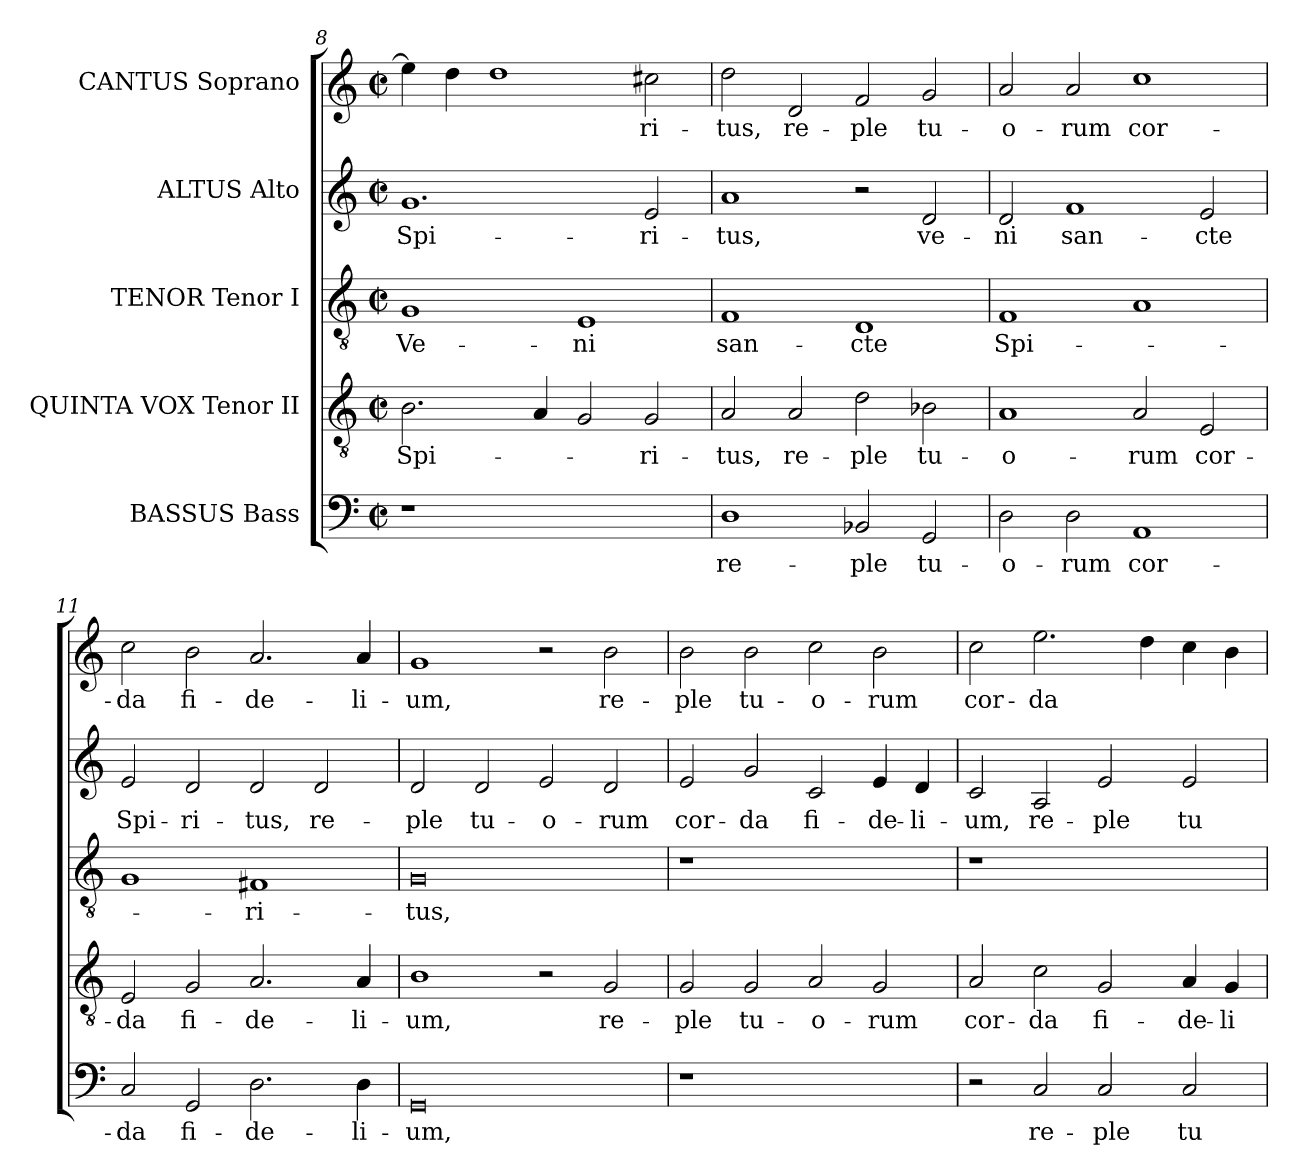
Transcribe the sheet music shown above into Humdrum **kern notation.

**kern	**text	**kern	**text	**kern	**text	**kern	**text	**kern	**text
*part5	*part5	*part4	*part4	*part3	*part3	*part2	*part2	*part1	*part1
*staff5	*staff5	*staff4	*staff4	*staff3	*staff3	*staff2	*staff2	*staff1	*staff1
*I"BASSUS Bass	*	*I"QUINTA VOX Tenor II	*	*I"TENOR Tenor I	*	*I"ALTUS Alto	*	*I"CANTUS Soprano	*
*clefF4	*	*clefGv2	*	*clefGv2	*	*clefG2	*	*clefG2	*
*k[]	*	*k[]	*	*k[]	*	*k[]	*	*k[]	*
*C:	*	*C:	*	*C:	*	*C:	*	*C:	*
*M2/2	*	*M2/2	*	*M2/2	*	*M2/2	*	*M2/2	*
*met(c|)	*	*met(c|)	*	*met(c|)	*	*met(c|)	*	*met(c|)	*
=8	=8	=8	=8	=8	=8	=8	=8	=8	=8
!	!	!	!LO:LY:b	!	!	!	!	!	!
!	!	!	!	!	!LO:LY:b	!	!	!	!
!	!	!	!	!	!	!	!LO:LY:b	!	!
1r	.	2.B\	Spi-	1G	Ve-	1.g	Spi-	4ee\]	.
.	.	.	.	.	.	.	.	4dd\	.
.	.	.	.	.	.	.	.	1dd	.
.	.	4A/	.	.	.	.	.	.	.
!	!	!	!	!	!LO:LY:b	!	!	!	!
1ryy	.	2G/	.	1E	-ni	.	.	.	.
!	!	!	!LO:LY:b	!	!	!	!	!	!
!	!	!	!	!	!	!	!LO:LY:b	!	!
!	!	!	!	!	!	!	!	!	!LO:LY:b
.	.	2G/	-ri-	.	.	2e/	-ri-	2cc#X\	-ri-
=9	=9	=9	=9	=9	=9	=9	=9	=9	=9
!	!LO:LY:b	!	!	!	!	!	!	!	!
!	!	!	!LO:LY:b	!	!	!	!	!	!
!	!	!	!	!	!LO:LY:b	!	!	!	!
!	!	!	!	!	!	!	!LO:LY:b	!	!
!	!	!	!	!	!	!	!	!	!LO:LY:b
1D	re-	2A/	-tus,	1F	san-	1a	-tus,	2dd\	-tus,
!	!	!	!LO:LY:b	!	!	!	!	!	!
!	!	!	!	!	!	!	!	!	!LO:LY:b
.	.	2A/	re-	.	.	.	.	2d/	re-
!	!LO:LY:b	!	!	!	!	!	!	!	!
!	!	!	!LO:LY:b	!	!	!	!	!	!
!	!	!	!	!	!LO:LY:b	!	!	!	!
!	!	!	!	!	!	!	!	!	!LO:LY:b
2BB-X/	-ple	2d\	-ple	1D	-cte	2r	.	2f/	-ple
!	!LO:LY:b	!	!	!	!	!	!	!	!
!	!	!	!LO:LY:b	!	!	!	!	!	!
!	!	!	!	!	!	!	!LO:LY:b	!	!
!	!	!	!	!	!	!	!	!	!LO:LY:b
2GG/	tu-	2B-X\	tu-	.	.	2d/	ve-	2g/	tu-
!!LO:PB:g=z
=10	=10	=10	=10	=10	=10	=10	=10	=10	=10
!	!LO:LY:b	!	!	!	!	!	!	!	!
!	!	!	!LO:LY:b	!	!	!	!	!	!
!	!	!	!	!	!LO:LY:b	!	!	!	!
!	!	!	!	!	!	!	!LO:LY:b	!	!
!	!	!	!	!	!	!	!	!	!LO:LY:b
2D\	-o-	1A	-o-	1F	Spi-	2d/	-ni	2a/	-o-
!	!LO:LY:b	!	!	!	!	!	!	!	!
!	!	!	!	!	!	!	!LO:LY:b	!	!
!	!	!	!	!	!	!	!	!	!LO:LY:b
2D\	-rum	.	.	.	.	1f	san-	2a/	-rum
!	!LO:LY:b	!	!	!	!	!	!	!	!
!	!	!	!LO:LY:b	!	!	!	!	!	!
!	!	!	!	!	!	!	!	!	!LO:LY:b
1AA	cor-	2A/	-rum	1A	.	.	.	1cc	cor-
!	!	!	!LO:LY:b	!	!	!	!	!	!
!	!	!	!	!	!	!	!LO:LY:b	!	!
.	.	2E/	cor-	.	.	2e/	-cte	.	.
=11	=11	=11	=11	=11	=11	=11	=11	=11	=11
!	!LO:LY:b	!	!	!	!	!	!	!	!
!	!	!	!LO:LY:b	!	!	!	!	!	!
!	!	!	!	!	!	!	!LO:LY:b	!	!
!	!	!	!	!	!	!	!	!	!LO:LY:b
2C/	-da	2E/	-da	1G	.	2e/	Spi-	2cc\	-da
!	!LO:LY:b	!	!	!	!	!	!	!	!
!	!	!	!LO:LY:b	!	!	!	!	!	!
!	!	!	!	!	!	!	!LO:LY:b	!	!
!	!	!	!	!	!	!	!	!	!LO:LY:b
2GG/	ﬁ-	2G/	ﬁ-	.	.	2d/	-ri-	2b\	ﬁ-
!	!LO:LY:b	!	!	!	!	!	!	!	!
!	!	!	!LO:LY:b	!	!	!	!	!	!
!	!	!	!	!	!LO:LY:b	!	!	!	!
!	!	!	!	!	!	!	!LO:LY:b	!	!
!	!	!	!	!	!	!	!	!	!LO:LY:b
2.D\	-de-	2.A/	-de-	1F#X	-ri-	2d/	-tus,	2.a/	-de-
!	!	!	!	!	!	!	!LO:LY:b	!	!
.	.	.	.	.	.	2d/	re-	.	.
!	!LO:LY:b	!	!	!	!	!	!	!	!
!	!	!	!LO:LY:b	!	!	!	!	!	!
!	!	!	!	!	!	!	!	!	!LO:LY:b
4D\	-li-	4A/	-li-	.	.	.	.	4a/	-li-
=12	=12	=12	=12	=12	=12	=12	=12	=12	=12
!	!LO:LY:b	!	!	!	!	!	!	!	!
!	!	!	!LO:LY:b	!	!	!	!	!	!
!	!	!	!	!	!LO:LY:b	!	!	!	!
!	!	!	!	!	!	!	!LO:LY:b	!	!
!	!	!	!	!	!	!	!	!	!LO:LY:b
0GG	-um,	1B	-um,	0G	-tus,	2d/	-ple	1g	-um,
!	!	!	!	!	!	!	!LO:LY:b	!	!
.	.	.	.	.	.	2d/	tu-	.	.
!	!	!	!	!	!	!	!LO:LY:b	!	!
.	.	2r	.	.	.	2e/	-o-	2r	.
!	!	!	!LO:LY:b	!	!	!	!	!	!
!	!	!	!	!	!	!	!LO:LY:b	!	!
!	!	!	!	!	!	!	!	!	!LO:LY:b
.	.	2G/	re-	.	.	2d/	-rum	2b\	re-
=13	=13	=13	=13	=13	=13	=13	=13	=13	=13
!	!	!	!LO:LY:b	!	!	!	!	!	!
!	!	!	!	!	!	!	!LO:LY:b	!	!
!	!	!	!	!	!	!	!	!	!LO:LY:b
1r	.	2G/	-ple	1r	.	2e/	cor-	2b\	-ple
!	!	!	!LO:LY:b	!	!	!	!	!	!
!	!	!	!	!	!	!	!LO:LY:b	!	!
!	!	!	!	!	!	!	!	!	!LO:LY:b
.	.	2G/	tu-	.	.	2g/	-da	2b\	tu-
!	!	!	!LO:LY:b	!	!	!	!	!	!
!	!	!	!	!	!	!	!LO:LY:b	!	!
!	!	!	!	!	!	!	!	!	!LO:LY:b
1ryy	.	2A/	-o-	1ryy	.	2c/	ﬁ-	2cc\	-o-
!	!	!	!LO:LY:b	!	!	!	!	!	!
!	!	!	!	!	!	!	!LO:LY:b	!	!
!	!	!	!	!	!	!	!	!	!LO:LY:b
.	.	2G/	-rum	.	.	4e/	-de-	2b\	-rum
!	!	!	!	!	!	!	!LO:LY:b	!	!
.	.	.	.	.	.	4d/	-li-	.	.
=14	=14	=14	=14	=14	=14	=14	=14	=14	=14
!	!	!	!LO:LY:b	!	!	!	!	!	!
!	!	!	!	!	!	!	!LO:LY:b	!	!
!	!	!	!	!	!	!	!	!	!LO:LY:b
2r	.	2A/	cor-	1r	.	2c/	-um,	2cc\	cor-
!	!LO:LY:b	!	!	!	!	!	!	!	!
!	!	!	!LO:LY:b	!	!	!	!	!	!
!	!	!	!	!	!	!	!LO:LY:b	!	!
!	!	!	!	!	!	!	!	!	!LO:LY:b
2C/	re-	2c\	-da	.	.	2A/	re-	2.ee\	-da
!	!LO:LY:b	!	!	!	!	!	!	!	!
!	!	!	!LO:LY:b	!	!	!	!	!	!
!	!	!	!	!	!	!	!LO:LY:b	!	!
2C/	-ple	2G/	ﬁ-	1ryy	.	2e/	-ple	.	.
.	.	.	.	.	.	.	.	4dd\	.
!	!LO:LY:b	!	!	!	!	!	!	!	!
!	!	!	!LO:LY:b	!	!	!	!	!	!
!	!	!	!	!	!	!	!LO:LY:b	!	!
2C/	tu-	4A/	-de-	.	.	2e/	tu-	4cc\	.
!	!	!	!LO:LY:b	!	!	!	!	!	!
.	.	4G/	-li-	.	.	.	.	4b\	.
=	=	=	=	=	=	=	=	=	=
*-	*-	*-	*-	*-	*-	*-	*-	*-	*-
